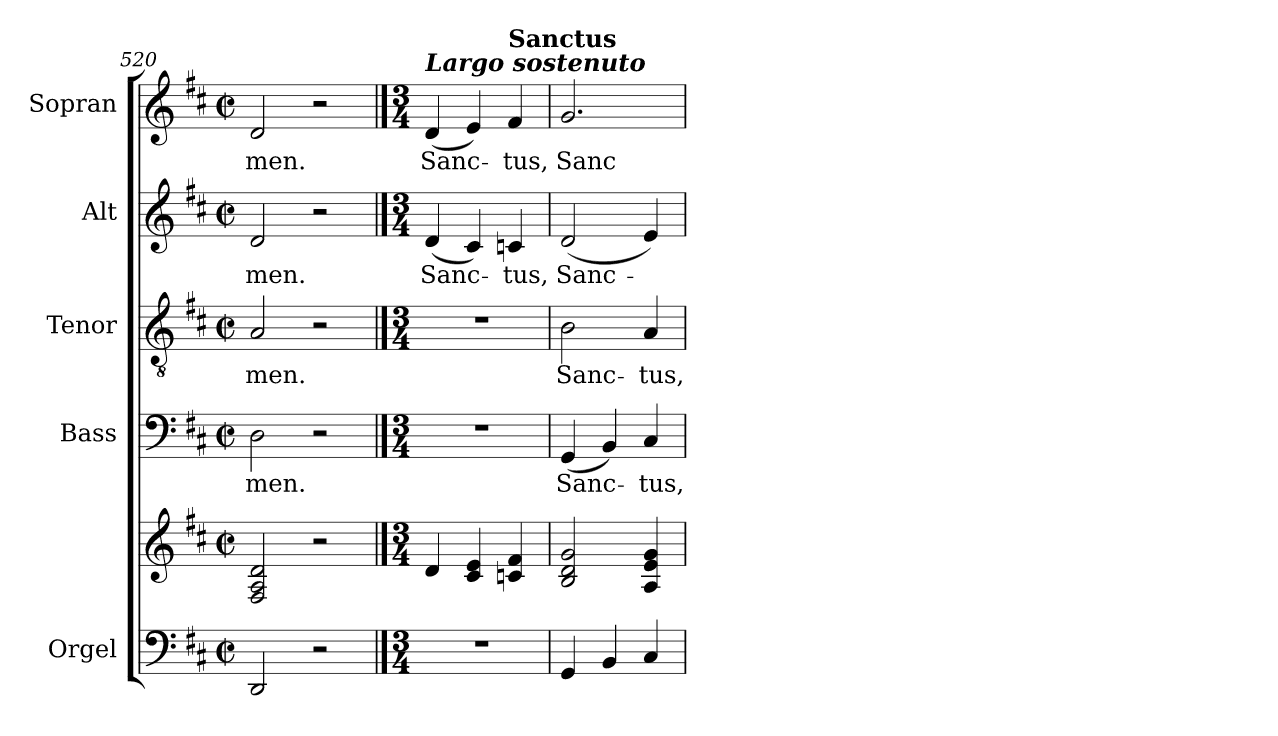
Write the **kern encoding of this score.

**kern	**kern	**kern	**text	**kern	**text	**kern	**text	**kern	**text
*part5	*part5	*part4	*part4	*part3	*part3	*part2	*part2	*part1	*part1
*staff6	*staff5	*staff4	*staff4	*staff3	*staff3	*staff2	*staff2	*staff1	*staff1
*I"Orgel	*	*I"Bass	*	*I"Tenor	*	*I"Alt	*	*I"Sopran	*
*I'Org.	*	*I'B.	*	*I'T.	*	*I'A.	*	*I'S.	*
*clefF4	*clefG2	*clefF4	*	*clefGv2	*	*clefG2	*	*clefG2	*
*k[f#c#]	*k[f#c#]	*k[f#c#]	*	*k[f#c#]	*	*k[f#c#]	*	*k[f#c#]	*
*D:	*D:	*D:	*	*D:	*	*D:	*	*D:	*
*M2/2	*M2/2	*M2/2	*	*M2/2	*	*M2/2	*	*M2/2	*
*met(c|)	*met(c|)	*met(c|)	*	*met(c|)	*	*met(c|)	*	*met(c|)	*
=520	=520	=520	=520	=520	=520	=520	=520	=520	=520
!	!	!	!LO:LY:b	!	!LO:LY:b	!	!LO:LY:b	!	!LO:LY:b
2DD/	2F#/ 2A/ 2d/	2D\	-men.	2A/	-men.	2d/	-men.	2d/	-men.
2r	2r	2r	.	2r	.	2r	.	2r	.
!!LO:LB:g=z
==521	==521	==521	==521	==521	==521	==521	==521	==521	==521
*M3/4	*M3/4	*M3/4	*	*M3/4	*	*M3/4	*	*M3/4	*
!	!	!	!	!	!	!	!	!LO:TX:a:Bi:t=Largo sostenuto	!
!	!	!	!	!	!	!	!LO:LY:b	!	!LO:LY:b
2.r	4d/	2.r	.	2.r	.	(<4d/	Sanc-	(<4d/	Sanc-
.	4c#/ 4e/	.	.	.	.	4c#/)	.	4e/)	.
!	!	!	!	!	!	!	!	!LO:TX:a:B:t=Sanctus	!
!	!	!	!	!	!	!	!LO:LY:b	!	!LO:LY:b
.	4cn/ 4f#/	.	.	.	.	4cn/	-tus,	4f#/	-tus,
=522	=522	=522	=522	=522	=522	=522	=522	=522	=522
!	!	!	!LO:LY:b	!	!LO:LY:b	!	!LO:LY:b	!	!LO:LY:b
4GG/	2B/ 2d/ 2g/	(<4GG/	Sanc-	2B\	Sanc-	(<2d/	Sanc-	2.g/	Sanc-
4BB/	.	4BB/)	.	.	.	.	.	.	.
!	!	!	!LO:LY:b	!	!LO:LY:b	!	!	!	!
4C#/	4A/ 4e/ 4g/	4C#/	-tus,	4A/	-tus,	4e/)	.	.	.
=	=	=	=	=	=	=	=	=	=
*-	*-	*-	*-	*-	*-	*-	*-	*-	*-
